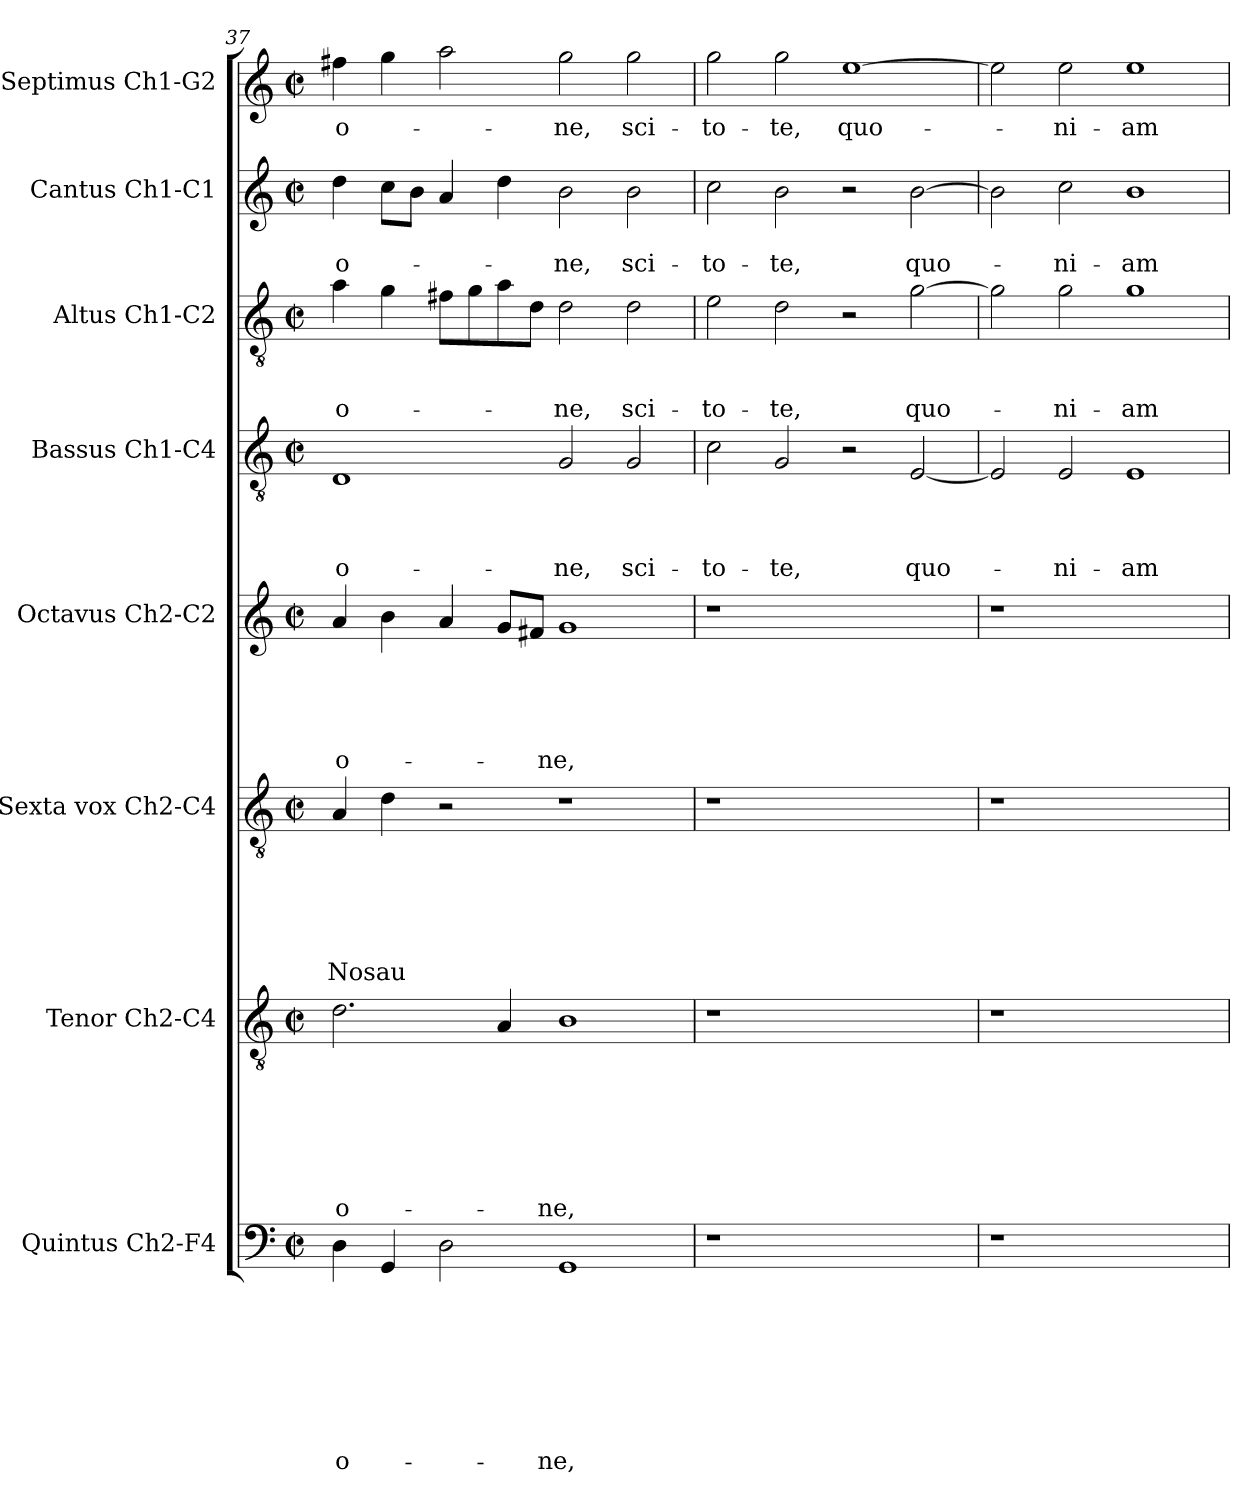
**kern	**text	**text	**text	**text	**text	**text	**text	**text	**kern	**text	**text	**text	**text	**text	**text	**text	**kern	**text	**text	**text	**text	**text	**text	**kern	**text	**text	**text	**text	**text	**kern	**text	**text	**text	**text	**kern	**text	**text	**text	**kern	**text	**text	**kern	**text
*part8	*part8	*part8	*part8	*part8	*part8	*part8	*part8	*part8	*part7	*part7	*part7	*part7	*part7	*part7	*part7	*part7	*part6	*part6	*part6	*part6	*part6	*part6	*part6	*part5	*part5	*part5	*part5	*part5	*part5	*part4	*part4	*part4	*part4	*part4	*part3	*part3	*part3	*part3	*part2	*part2	*part2	*part1	*part1
*staff8	*staff8	*staff8	*staff8	*staff8	*staff8	*staff8	*staff8	*staff8	*staff7	*staff7	*staff7	*staff7	*staff7	*staff7	*staff7	*staff7	*staff6	*staff6	*staff6	*staff6	*staff6	*staff6	*staff6	*staff5	*staff5	*staff5	*staff5	*staff5	*staff5	*staff4	*staff4	*staff4	*staff4	*staff4	*staff3	*staff3	*staff3	*staff3	*staff2	*staff2	*staff2	*staff1	*staff1
*I"Quintus Ch2-F4	*	*	*	*	*	*	*	*	*I"Tenor Ch2-C4	*	*	*	*	*	*	*	*I"Sexta vox  Ch2-C4	*	*	*	*	*	*	*I"Octavus Ch2-C2	*	*	*	*	*	*I"Bassus  Ch1-C4	*	*	*	*	*I"Altus Ch1-C2	*	*	*	*I"Cantus Ch1-C1	*	*	*I"Septimus Ch1-G2	*
*	*	*	*	*	*	*	*	*	*I'T	*	*	*	*	*	*	*	*	*	*	*	*	*	*	*	*	*	*	*	*	*I'B	*	*	*	*	*I'T	*	*	*	*I'C	*	*	*	*
*clefF4	*	*	*	*	*	*	*	*	*clefGv2	*	*	*	*	*	*	*	*clefGv2	*	*	*	*	*	*	*clefG2	*	*	*	*	*	*clefGv2	*	*	*	*	*clefGv2	*	*	*	*clefG2	*	*	*clefG2	*
*k[]	*	*	*	*	*	*	*	*	*k[]	*	*	*	*	*	*	*	*k[]	*	*	*	*	*	*	*k[]	*	*	*	*	*	*k[]	*	*	*	*	*k[]	*	*	*	*k[]	*	*	*k[]	*
*C:	*	*	*	*	*	*	*	*	*C:	*	*	*	*	*	*	*	*C:	*	*	*	*	*	*	*C:	*	*	*	*	*	*C:	*	*	*	*	*C:	*	*	*	*C:	*	*	*C:	*
*M2/2	*	*	*	*	*	*	*	*	*M2/2	*	*	*	*	*	*	*	*M2/2	*	*	*	*	*	*	*M2/2	*	*	*	*	*	*M2/2	*	*	*	*	*M2/2	*	*	*	*M2/2	*	*	*M2/2	*
*met(c|)	*	*	*	*	*	*	*	*	*met(c|)	*	*	*	*	*	*	*	*met(c|)	*	*	*	*	*	*	*met(c|)	*	*	*	*	*	*met(c|)	*	*	*	*	*met(c|)	*	*	*	*met(c|)	*	*	*met(c|)	*
=37	=37	=37	=37	=37	=37	=37	=37	=37	=37	=37	=37	=37	=37	=37	=37	=37	=37	=37	=37	=37	=37	=37	=37	=37	=37	=37	=37	=37	=37	=37	=37	=37	=37	=37	=37	=37	=37	=37	=37	=37	=37	=37	=37
!	!	!	!	!	!	!	!	!LO:LY:b	!	!	!	!	!	!	!	!LO:LY:b	!	!	!	!	!	!	!LO:LY:b	!	!	!	!	!	!LO:LY:b	!	!	!	!	!LO:LY:b	!	!	!	!LO:LY:b	!	!	!LO:LY:b	!	!LO:LY:b
4D\	.	.	.	.	.	.	.	-o-	2.d\	.	.	.	.	.	.	-o-	4A/	.	.	.	.	.	Nos	4a/	.	.	.	.	-o-	1D	.	.	.	-o-	4a\	.	.	-o-	4dd\	.	-o-	4ff#X\	-o-
!	!	!	!	!	!	!	!	!	!	!	!	!	!	!	!	!	!	!	!	!	!	!	!LO:LY:b	!	!	!	!	!	!	!	!	!	!	!	!	!	!	!	!	!	!	!	!
4GG/	.	.	.	.	.	.	.	.	.	.	.	.	.	.	.	.	4d\	.	.	.	.	.	au-	4b\	.	.	.	.	.	.	.	.	.	.	4g\	.	.	.	8cc\L	.	.	4gg\	.
.	.	.	.	.	.	.	.	.	.	.	.	.	.	.	.	.	.	.	.	.	.	.	.	.	.	.	.	.	.	.	.	.	.	.	.	.	.	.	8b\J	.	.	.	.
2D\	.	.	.	.	.	.	.	.	.	.	.	.	.	.	.	.	2r	.	.	.	.	.	.	4a/	.	.	.	.	.	.	.	.	.	.	8f#\L	.	.	.	4a/	.	.	2aa\	.
.	.	.	.	.	.	.	.	.	.	.	.	.	.	.	.	.	.	.	.	.	.	.	.	.	.	.	.	.	.	.	.	.	.	.	8g\	.	.	.	.	.	.	.	.
.	.	.	.	.	.	.	.	.	4A/	.	.	.	.	.	.	.	.	.	.	.	.	.	.	8g/L	.	.	.	.	.	.	.	.	.	.	8a\	.	.	.	4dd\	.	.	.	.
.	.	.	.	.	.	.	.	.	.	.	.	.	.	.	.	.	.	.	.	.	.	.	.	8f#/J	.	.	.	.	.	.	.	.	.	.	8d\J	.	.	.	.	.	.	.	.
!	!	!	!	!	!	!	!	!LO:LY:b	!	!	!	!	!	!	!	!LO:LY:b	!	!	!	!	!	!	!	!	!	!	!	!	!LO:LY:b	!	!	!	!	!LO:LY:b	!	!	!	!LO:LY:b	!	!	!LO:LY:b	!	!LO:LY:b
1GG	.	.	.	.	.	.	.	-ne,	1B	.	.	.	.	.	.	-ne,	1r	.	.	.	.	.	.	1g	.	.	.	.	-ne,	2G/	.	.	.	-ne,	2d\	.	.	-ne,	2b\	.	-ne,	2gg\	-ne,
!	!	!	!	!	!	!	!	!	!	!	!	!	!	!	!	!	!	!	!	!	!	!	!	!	!	!	!	!	!	!	!	!	!	!LO:LY:b	!	!	!	!LO:LY:b	!	!	!LO:LY:b	!	!LO:LY:b
.	.	.	.	.	.	.	.	.	.	.	.	.	.	.	.	.	.	.	.	.	.	.	.	.	.	.	.	.	.	2G/	.	.	.	sci-	2d\	.	.	sci-	2b\	.	sci-	2gg\	sci-
=38	=38	=38	=38	=38	=38	=38	=38	=38	=38	=38	=38	=38	=38	=38	=38	=38	=38	=38	=38	=38	=38	=38	=38	=38	=38	=38	=38	=38	=38	=38	=38	=38	=38	=38	=38	=38	=38	=38	=38	=38	=38	=38	=38
!	!	!	!	!	!	!	!	!	!	!	!	!	!	!	!	!	!	!	!	!	!	!	!	!	!	!	!	!	!	!	!	!	!	!LO:LY:b	!	!	!	!LO:LY:b	!	!	!LO:LY:b	!	!LO:LY:b
1r	.	.	.	.	.	.	.	.	1r	.	.	.	.	.	.	.	1r	.	.	.	.	.	.	1r	.	.	.	.	.	2c\	.	.	.	-to-	2e\	.	.	-to-	2cc\	.	-to-	2gg\	-to-
!	!	!	!	!	!	!	!	!	!	!	!	!	!	!	!	!	!	!	!	!	!	!	!	!	!	!	!	!	!	!	!	!	!	!LO:LY:b	!	!	!	!LO:LY:b	!	!	!LO:LY:b	!	!LO:LY:b
.	.	.	.	.	.	.	.	.	.	.	.	.	.	.	.	.	.	.	.	.	.	.	.	.	.	.	.	.	.	2G/	.	.	.	-te,	2d\	.	.	-te,	2b\	.	-te,	2gg\	-te,
!	!	!	!	!	!	!	!	!	!	!	!	!	!	!	!	!	!	!	!	!	!	!	!	!	!	!	!	!	!	!	!	!	!	!	!	!	!	!	!	!	!	!	!LO:LY:b
1ryy	.	.	.	.	.	.	.	.	1ryy	.	.	.	.	.	.	.	1ryy	.	.	.	.	.	.	1ryy	.	.	.	.	.	2r	.	.	.	.	2r	.	.	.	2r	.	.	[1ee	quo-
!	!	!	!	!	!	!	!	!	!	!	!	!	!	!	!	!	!	!	!	!	!	!	!	!	!	!	!	!	!	!	!	!	!	!LO:LY:b	!	!	!	!LO:LY:b	!	!	!LO:LY:b	!	!
.	.	.	.	.	.	.	.	.	.	.	.	.	.	.	.	.	.	.	.	.	.	.	.	.	.	.	.	.	.	[2E/	.	.	.	quo-	[2g\	.	.	quo-	[2b\	.	quo-	.	.
!!LO:PB:g=z
=39	=39	=39	=39	=39	=39	=39	=39	=39	=39	=39	=39	=39	=39	=39	=39	=39	=39	=39	=39	=39	=39	=39	=39	=39	=39	=39	=39	=39	=39	=39	=39	=39	=39	=39	=39	=39	=39	=39	=39	=39	=39	=39	=39
1r	.	.	.	.	.	.	.	.	1r	.	.	.	.	.	.	.	1r	.	.	.	.	.	.	1r	.	.	.	.	.	2E/]	.	.	.	.	2g\]	.	.	.	2b\]	.	.	2ee\]	.
!	!	!	!	!	!	!	!	!	!	!	!	!	!	!	!	!	!	!	!	!	!	!	!	!	!	!	!	!	!	!	!	!	!	!LO:LY:b	!	!	!	!LO:LY:b	!	!	!LO:LY:b	!	!LO:LY:b
.	.	.	.	.	.	.	.	.	.	.	.	.	.	.	.	.	.	.	.	.	.	.	.	.	.	.	.	.	.	2E/	.	.	.	-ni-	2g\	.	.	-ni-	2cc\	.	-ni-	2ee\	-ni-
!	!	!	!	!	!	!	!	!	!	!	!	!	!	!	!	!	!	!	!	!	!	!	!	!	!	!	!	!	!	!	!	!	!	!LO:LY:b	!	!	!	!LO:LY:b	!	!	!LO:LY:b	!	!LO:LY:b
1ryy	.	.	.	.	.	.	.	.	1ryy	.	.	.	.	.	.	.	1ryy	.	.	.	.	.	.	1ryy	.	.	.	.	.	1E	.	.	.	-am	1g	.	.	-am	1b	.	-am	1ee	-am
=	=	=	=	=	=	=	=	=	=	=	=	=	=	=	=	=	=	=	=	=	=	=	=	=	=	=	=	=	=	=	=	=	=	=	=	=	=	=	=	=	=	=	=
*-	*-	*-	*-	*-	*-	*-	*-	*-	*-	*-	*-	*-	*-	*-	*-	*-	*-	*-	*-	*-	*-	*-	*-	*-	*-	*-	*-	*-	*-	*-	*-	*-	*-	*-	*-	*-	*-	*-	*-	*-	*-	*-	*-
